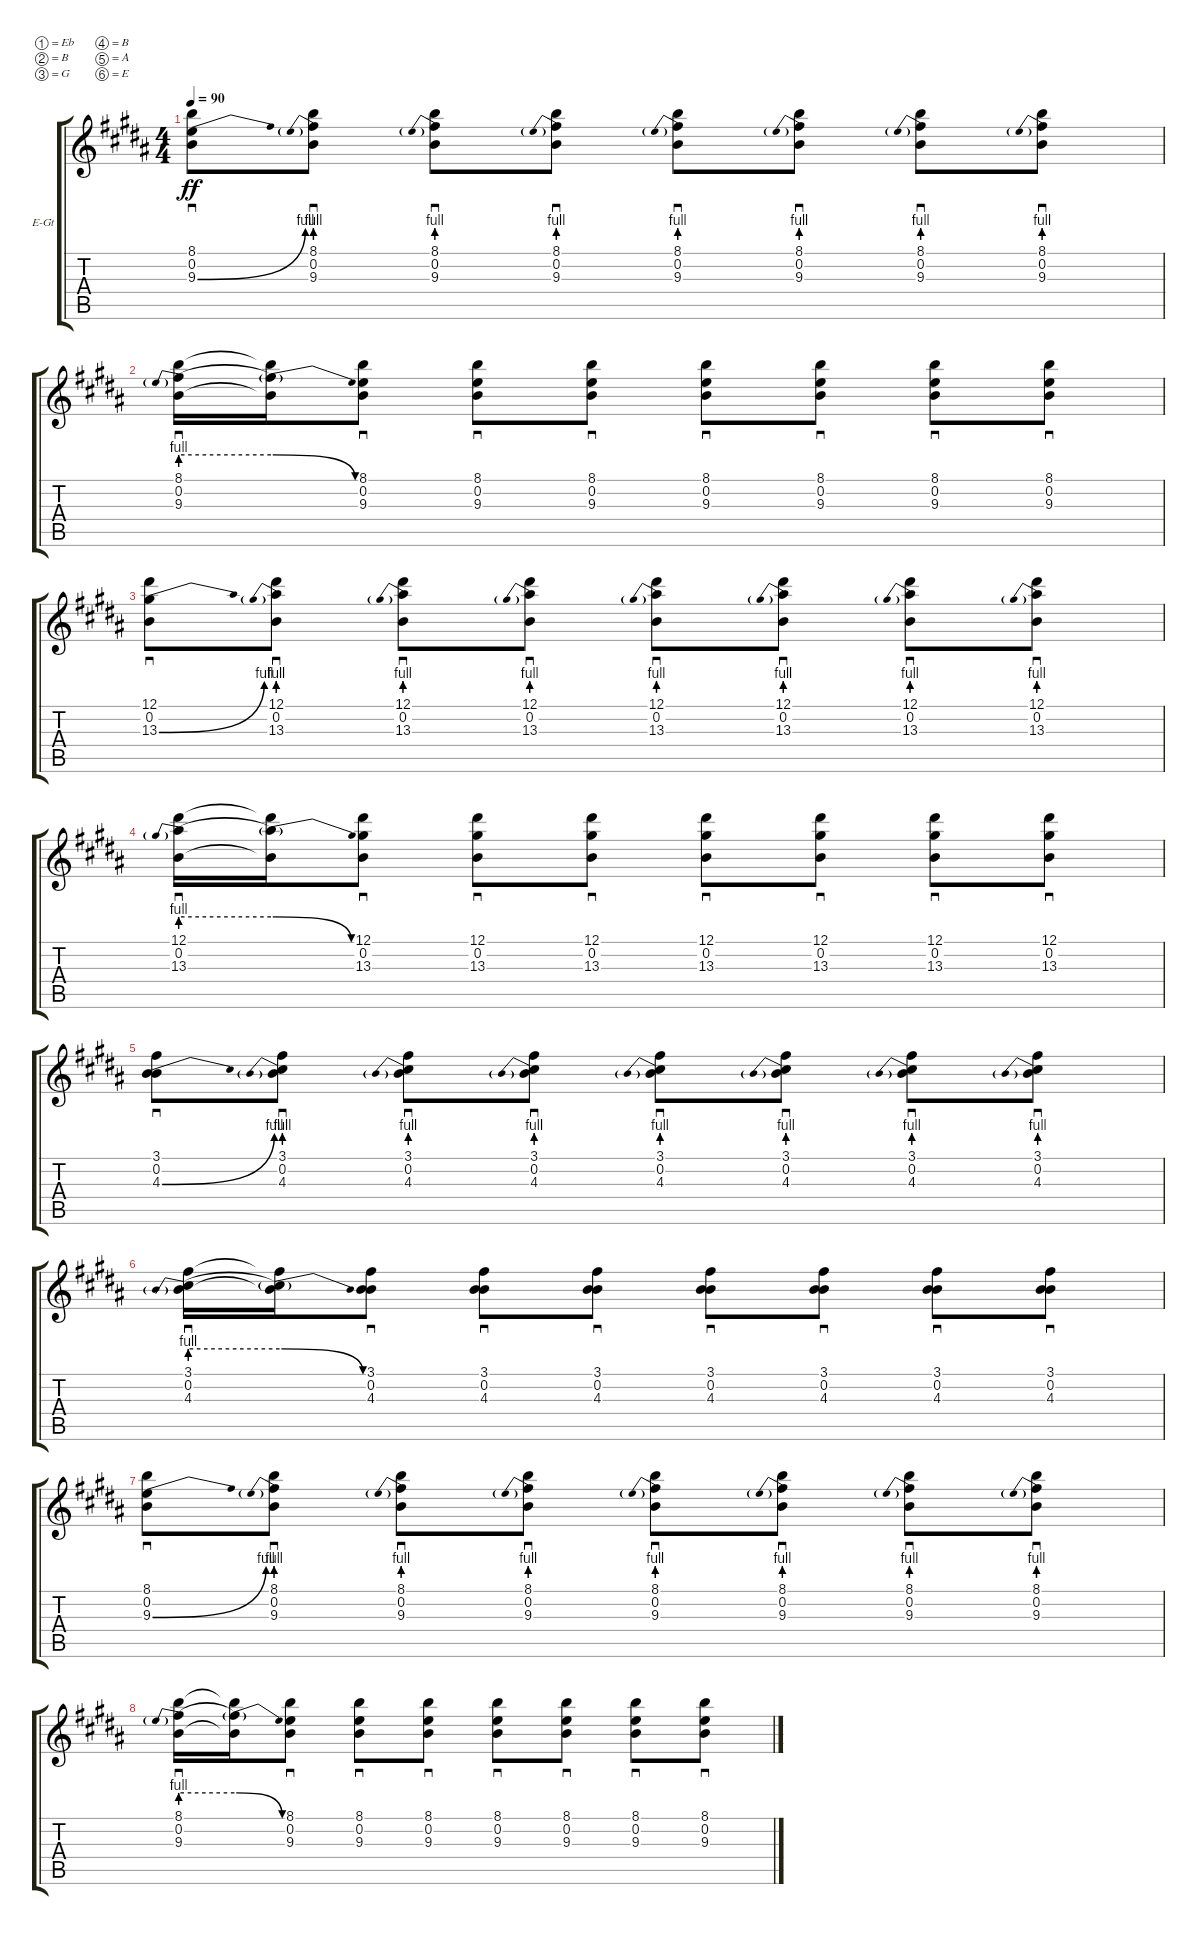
\defaultSystemsLayout 4
\bracketExtendMode groupsimilarinstruments
\firstSystemTrackNameOrientation horizontal
\otherSystemsTrackNameOrientation horizontal
\track ("Electric Guitar" "E-Gt") {instrument distortionguitar}
\staff {score tabs}
\tuning (Eb4 B3 G3 B2 A2 E2)
\ts (4 4)
\tempo 90
\clef g2
\ks b
(9.3{be (bend 0 0 15 4)} 0.2 8.1).8{sd dy ff} (9.3{be (prebend 0 4 60 4)} 0.2 8.1).8{sd} (9.3{be (prebend 0 4 60 4)} 0.2 8.1).8{sd} (9.3{be (prebend 0 4 60 4)} 0.2 8.1).8{sd} (9.3{be (prebend 0 4 60 4)} 0.2 8.1).8{sd} (9.3{be (prebend 0 4 60 4)} 0.2 8.1).8{sd} (9.3{be (prebend 0 4 60 4)} 0.2 8.1).8{sd} (9.3{be (prebend 0 4 60 4)} 0.2 8.1).8{sd} |
(9.3{be (prebend 0 4 60 4)} 0.2 8.1).16{sd} (9.3{be (release 0 4 15 0) t} 8.1{t} 0.2{t}).16 (9.3 0.2 8.1).8{sd} (9.3 0.2 8.1).8{sd} (9.3 0.2 8.1).8{sd} (9.3 0.2 8.1).8{sd} (9.3 0.2 8.1).8{sd} (9.3 0.2 8.1).8{sd} (9.3 0.2 8.1).8{sd} |
(13.3{be (bend 0 0 15 4)} 0.2 12.1).8{sd} (13.3{be (prebend 0 4 60 4)} 0.2 12.1).8{sd} (13.3{be (prebend 0 4 60 4)} 0.2 12.1).8{sd} (13.3{be (prebend 0 4 60 4)} 0.2 12.1).8{sd} (13.3{be (prebend 0 4 60 4)} 0.2 12.1).8{sd} (13.3{be (prebend 0 4 60 4)} 0.2 12.1).8{sd} (13.3{be (prebend 0 4 60 4)} 0.2 12.1).8{sd} (13.3{be (prebend 0 4 60 4)} 0.2 12.1).8{sd} |
(13.3{be (prebend 0 4 60 4)} 0.2 12.1).16{sd} (13.3{be (release 0 4 15 0) t} 12.1{t} 0.2{t}).16 (13.3 0.2 12.1).8{sd} (13.3 0.2 12.1).8{sd} (13.3 0.2 12.1).8{sd} (13.3 0.2 12.1).8{sd} (13.3 0.2 12.1).8{sd} (13.3 0.2 12.1).8{sd} (13.3 0.2 12.1).8{sd} |
(4.3{be (bend 0 0 15 4)} 0.2 3.1).8{sd} (4.3{be (prebend 0 4 60 4)} 0.2 3.1).8{sd} (4.3{be (prebend 0 4 60 4)} 0.2 3.1).8{sd} (4.3{be (prebend 0 4 60 4)} 0.2 3.1).8{sd} (4.3{be (prebend 0 4 60 4)} 0.2 3.1).8{sd} (4.3{be (prebend 0 4 60 4)} 0.2 3.1).8{sd} (4.3{be (prebend 0 4 60 4)} 0.2 3.1).8{sd} (4.3{be (prebend 0 4 60 4)} 0.2 3.1).8{sd} |
(4.3{be (prebend 0 4 60 4)} 0.2 3.1).16{sd} (4.3{be (release 0 4 15 0) t} 3.1{t} 0.2{t}).16 (4.3 0.2 3.1).8{sd} (4.3 0.2 3.1).8{sd} (4.3 0.2 3.1).8{sd} (4.3 0.2 3.1).8{sd} (4.3 0.2 3.1).8{sd} (4.3 0.2 3.1).8{sd} (4.3 0.2 3.1).8{sd} |
(9.3{be (bend 0 0 15 4)} 0.2 8.1).8{sd} (9.3{be (prebend 0 4 60 4)} 0.2 8.1).8{sd} (9.3{be (prebend 0 4 60 4)} 0.2 8.1).8{sd} (9.3{be (prebend 0 4 60 4)} 0.2 8.1).8{sd} (9.3{be (prebend 0 4 60 4)} 0.2 8.1).8{sd} (9.3{be (prebend 0 4 60 4)} 0.2 8.1).8{sd} (9.3{be (prebend 0 4 60 4)} 0.2 8.1).8{sd} (9.3{be (prebend 0 4 60 4)} 0.2 8.1).8{sd} |
(9.3{be (prebend 0 4 60 4)} 0.2 8.1).16{sd} (9.3{be (release 0 4 15 0) t} 8.1{t} 0.2{t}).16 (9.3 0.2 8.1).8{sd} (9.3 0.2 8.1).8{sd} (9.3 0.2 8.1).8{sd} (9.3 0.2 8.1).8{sd} (9.3 0.2 8.1).8{sd} (9.3 0.2 8.1).8{sd} (9.3 0.2 8.1).8{sd}
